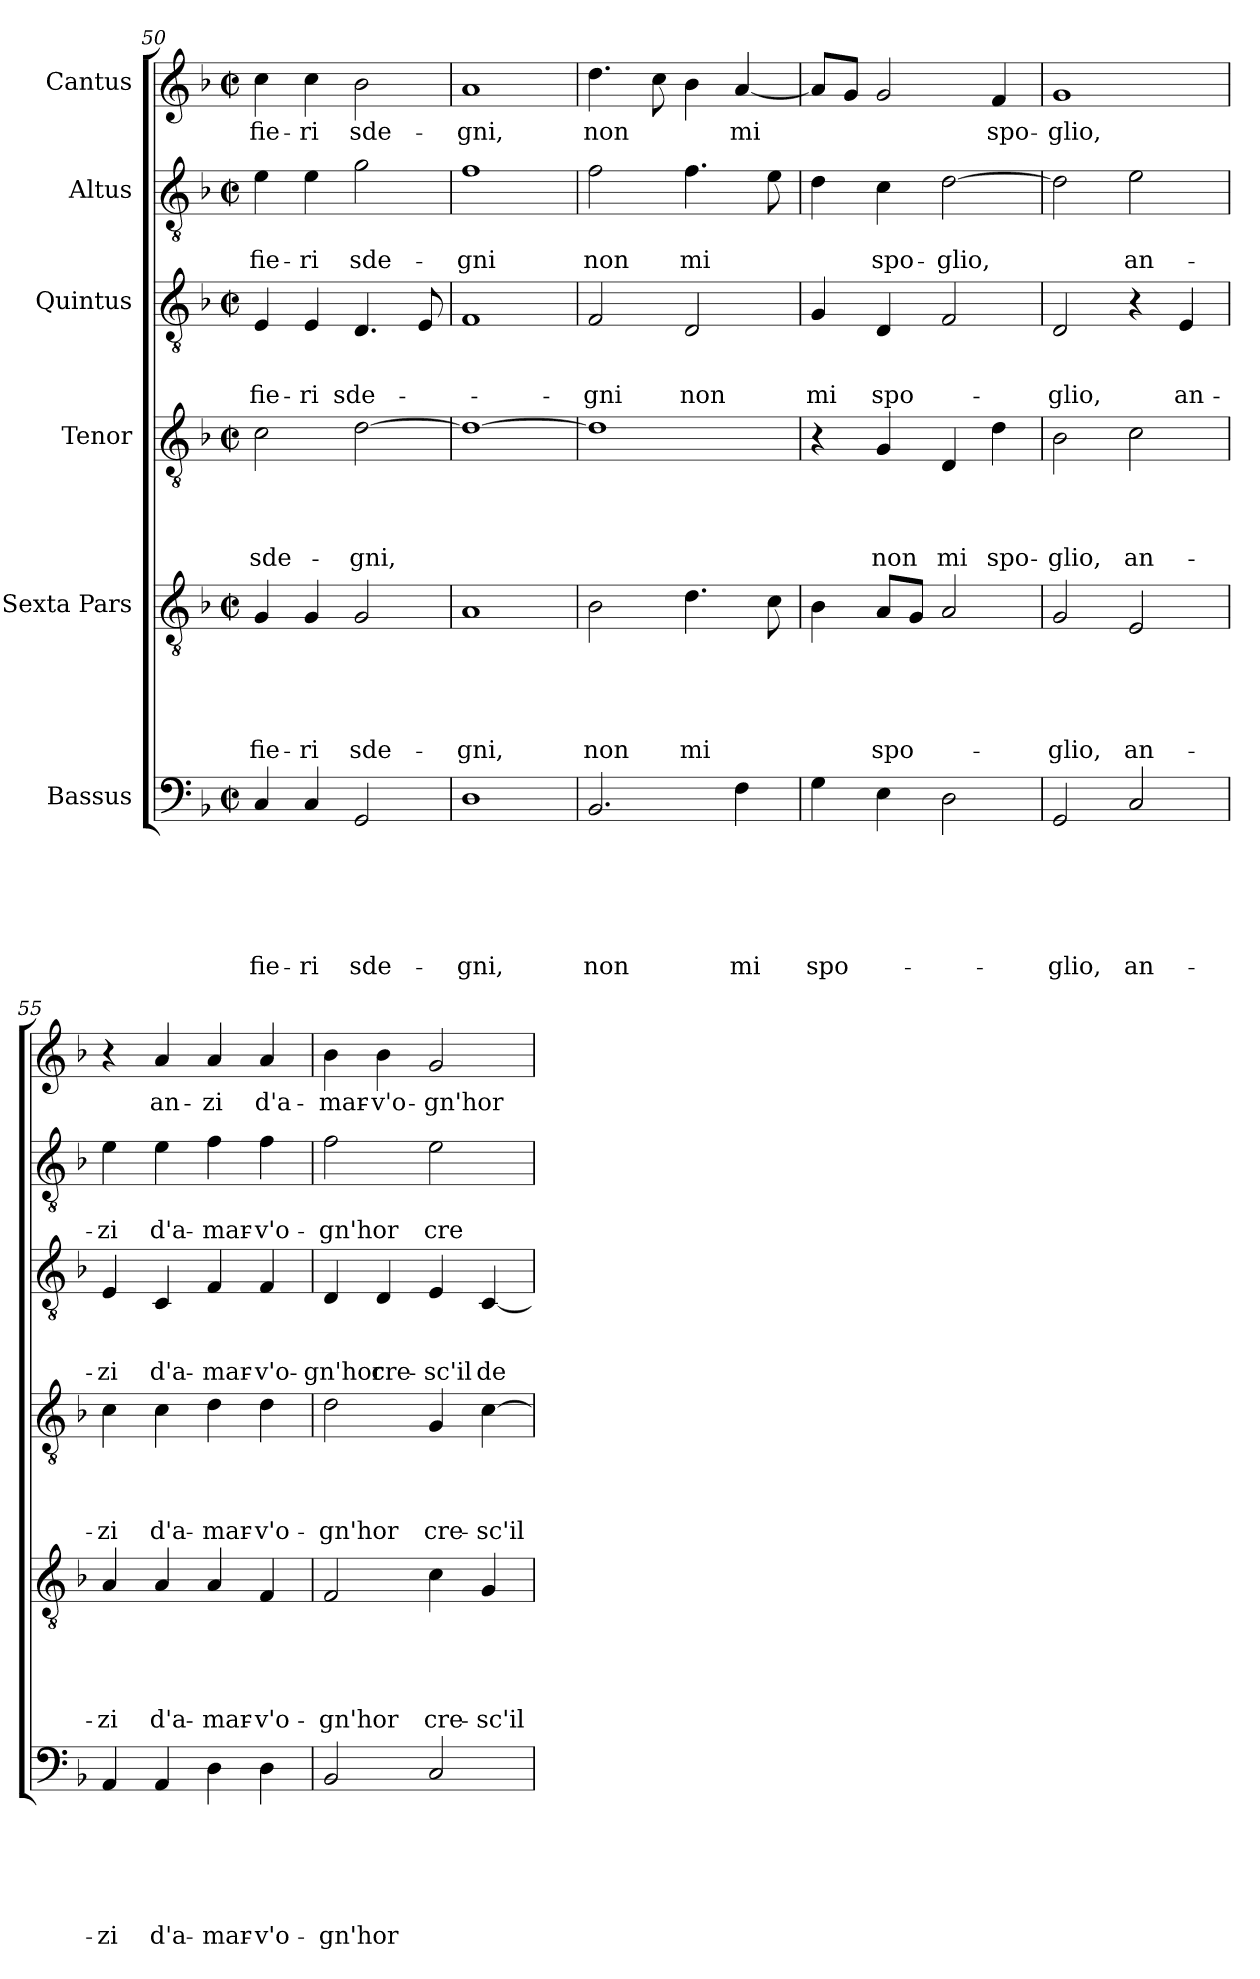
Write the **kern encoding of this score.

**kern	**text	**text	**text	**text	**text	**text	**kern	**text	**text	**text	**text	**text	**kern	**text	**text	**text	**text	**kern	**text	**text	**text	**kern	**text	**text	**kern	**text
*part6	*part6	*part6	*part6	*part6	*part6	*part6	*part5	*part5	*part5	*part5	*part5	*part5	*part4	*part4	*part4	*part4	*part4	*part3	*part3	*part3	*part3	*part2	*part2	*part2	*part1	*part1
*staff6	*staff6	*staff6	*staff6	*staff6	*staff6	*staff6	*staff5	*staff5	*staff5	*staff5	*staff5	*staff5	*staff4	*staff4	*staff4	*staff4	*staff4	*staff3	*staff3	*staff3	*staff3	*staff2	*staff2	*staff2	*staff1	*staff1
*I"Bassus	*	*	*	*	*	*	*I"Sexta Pars	*	*	*	*	*	*I"Tenor	*	*	*	*	*I"Quintus	*	*	*	*I"Altus	*	*	*I"Cantus	*
*clefF4	*	*	*	*	*	*	*clefGv2	*	*	*	*	*	*clefGv2	*	*	*	*	*clefGv2	*	*	*	*clefGv2	*	*	*clefG2	*
*k[b-]	*	*	*	*	*	*	*k[b-]	*	*	*	*	*	*k[b-]	*	*	*	*	*k[b-]	*	*	*	*k[b-]	*	*	*k[b-]	*
*F:	*	*	*	*	*	*	*F:	*	*	*	*	*	*F:	*	*	*	*	*F:	*	*	*	*F:	*	*	*F:	*
*M2/2	*	*	*	*	*	*	*M2/2	*	*	*	*	*	*M2/2	*	*	*	*	*M2/2	*	*	*	*M2/2	*	*	*M2/2	*
*met(c|)	*	*	*	*	*	*	*met(c|)	*	*	*	*	*	*met(c|)	*	*	*	*	*met(c|)	*	*	*	*met(c|)	*	*	*met(c|)	*
=50	=50	=50	=50	=50	=50	=50	=50	=50	=50	=50	=50	=50	=50	=50	=50	=50	=50	=50	=50	=50	=50	=50	=50	=50	=50	=50
4C/	.	.	.	.	.	fie-	4G/	.	.	.	.	fie-	2c\	.	.	.	sde-	4E/	.	.	fie-	4e\	.	fie-	4cc\	-fie-
4C/	.	.	.	.	.	-ri	4G/	.	.	.	.	-ri	.	.	.	.	.	4E/	.	.	-ri	4e\	.	-ri	4cc\	ri
2GG/	.	.	.	.	.	sde-	2G/	.	.	.	.	sde-	[2d\	.	.	.	-gni,	4.D/	.	.	sde-	2g\	.	sde-	2b-\	-sde-
.	.	.	.	.	.	.	.	.	.	.	.	.	.	.	.	.	.	8E/	.	.	.	.	.	.	.	.
=51	=51	=51	=51	=51	=51	=51	=51	=51	=51	=51	=51	=51	=51	=51	=51	=51	=51	=51	=51	=51	=51	=51	=51	=51	=51	=51
1D	.	.	.	.	.	-gni,	1A	.	.	.	.	-gni,	1d_	.	.	.	.	1F	.	.	.	1f	.	-gni	1a	-gni,
=52	=52	=52	=52	=52	=52	=52	=52	=52	=52	=52	=52	=52	=52	=52	=52	=52	=52	=52	=52	=52	=52	=52	=52	=52	=52	=52
2.BB-/	.	.	.	.	.	non	2B-\	.	.	.	.	non	1d]	.	.	.	.	2F/	.	.	-gni	2f\	.	non	4.dd\	non
.	.	.	.	.	.	.	.	.	.	.	.	.	.	.	.	.	.	.	.	.	.	.	.	.	8cc\	.
.	.	.	.	.	.	.	4.d\	.	.	.	.	mi	.	.	.	.	.	2D/	.	.	non	4.f\	.	mi	4b-\	.
4F\	.	.	.	.	.	mi	.	.	.	.	.	.	.	.	.	.	.	.	.	.	.	.	.	.	[4a/	mi
.	.	.	.	.	.	.	8c\	.	.	.	.	.	.	.	.	.	.	.	.	.	.	8e\	.	.	.	.
=53	=53	=53	=53	=53	=53	=53	=53	=53	=53	=53	=53	=53	=53	=53	=53	=53	=53	=53	=53	=53	=53	=53	=53	=53	=53	=53
4G\	.	.	.	.	.	spo-	4B-\	.	.	.	.	.	4r	.	.	.	.	4G/	.	.	mi	4d\	.	.	8a/L]	.
.	.	.	.	.	.	.	.	.	.	.	.	.	.	.	.	.	.	.	.	.	.	.	.	.	8g/J	.
4E\	.	.	.	.	.	.	8A/L	.	.	.	.	spo-	4G/	.	.	.	non	4D/	.	.	spo-	4c\	.	spo-	2g/	.
.	.	.	.	.	.	.	8G/J	.	.	.	.	.	.	.	.	.	.	.	.	.	.	.	.	.	.	.
2D\	.	.	.	.	.	.	2A/	.	.	.	.	.	4D/	.	.	.	mi	2F/	.	.	.	[2d\	.	-glio,	.	.
.	.	.	.	.	.	.	.	.	.	.	.	.	4d\	.	.	.	spo-	.	.	.	.	.	.	.	4f/	spo-
!!LO:LB:g=z
=54	=54	=54	=54	=54	=54	=54	=54	=54	=54	=54	=54	=54	=54	=54	=54	=54	=54	=54	=54	=54	=54	=54	=54	=54	=54	=54
2GG/	.	.	.	.	.	-glio,	2G/	.	.	.	.	-glio,	2B-\	.	.	.	-glio,	2D/	.	.	-glio,	2d\]	.	.	1g	-glio,
2C/	.	.	.	.	.	an-	2E/	.	.	.	.	an-	2c\	.	.	.	an-	4r	.	.	.	2e\	.	an-	.	.
.	.	.	.	.	.	.	.	.	.	.	.	.	.	.	.	.	.	4E/	.	.	an-	.	.	.	.	.
=55	=55	=55	=55	=55	=55	=55	=55	=55	=55	=55	=55	=55	=55	=55	=55	=55	=55	=55	=55	=55	=55	=55	=55	=55	=55	=55
4AA/	.	.	.	.	.	-zi	4A/	.	.	.	.	-zi	4c\	.	.	.	-zi	4E/	.	.	-zi	4e\	.	-zi	4r	.
4AA/	.	.	.	.	.	d'a-	4A/	.	.	.	.	d'a-	4c\	.	.	.	d'a-	4C/	.	.	d'a-	4e\	.	d'a-	4a/	an-
4D\	.	.	.	.	.	-mar-	4A/	.	.	.	.	-mar-	4d\	.	.	.	-mar-	4F/	.	.	-mar-	4f\	.	-mar-	4a/	-zi
4D\	.	.	.	.	.	-v'o-	4F/	.	.	.	.	-v'o-	4d\	.	.	.	-v'o-	4F/	.	.	-v'o-	4f\	.	-v'o-	4a/	d'a-
=56	=56	=56	=56	=56	=56	=56	=56	=56	=56	=56	=56	=56	=56	=56	=56	=56	=56	=56	=56	=56	=56	=56	=56	=56	=56	=56
2BB-/	.	.	.	.	.	-gn'hor	2F/	.	.	.	.	-gn'hor	2d\	.	.	.	-gn'hor	4D/	.	.	-gn'hor	2f\	.	-gn'hor	4b-\	-mar-
.	.	.	.	.	.	.	.	.	.	.	.	.	.	.	.	.	.	4D/	.	.	cre-	.	.	.	4b-\	-v'o-
2C/	.	.	.	.	.	.	4c\	.	.	.	.	cre-	4G/	.	.	.	cre-	4E/	.	.	-sc'il	2e\	.	cre-	2g/	-gn'hor
.	.	.	.	.	.	.	4G/	.	.	.	.	-sc'il	[4c\	.	.	.	-sc'il	[4C/	.	.	de-	.	.	.	.	.
=	=	=	=	=	=	=	=	=	=	=	=	=	=	=	=	=	=	=	=	=	=	=	=	=	=	=
*-	*-	*-	*-	*-	*-	*-	*-	*-	*-	*-	*-	*-	*-	*-	*-	*-	*-	*-	*-	*-	*-	*-	*-	*-	*-	*-
